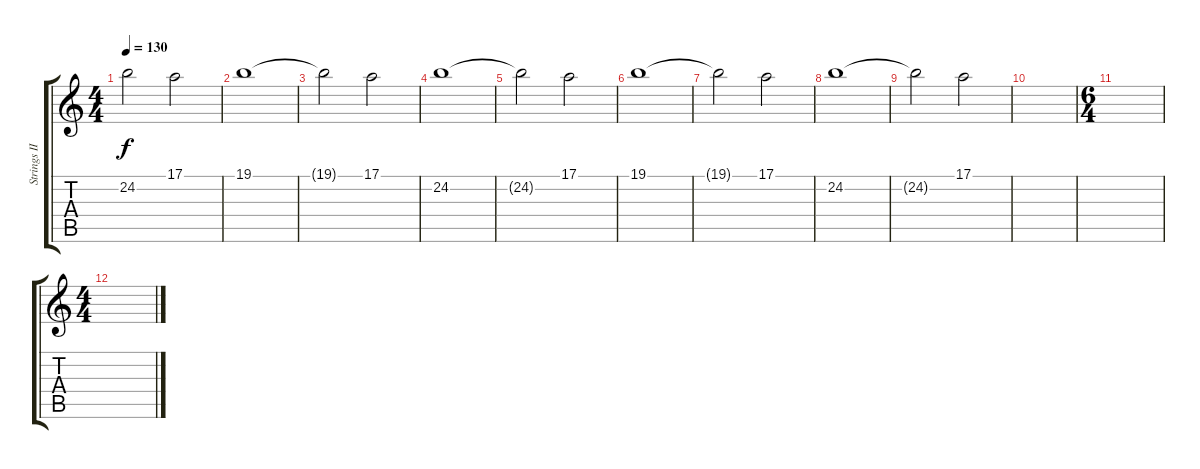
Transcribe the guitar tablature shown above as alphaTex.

\track ("Strings III" "Strings II") {instrument stringensemble1}
\staff {score tabs}
\tuning (E4 B3 G3 D3 A2 E2) {hide}
\ts (4 4)
\tempo 130
\clef g2
\ks c
24.2{t}.2{dy f} 17.1.2 |
19.1.1 |
19.1{t}.2 17.1.2 |
24.2.1 |
24.2{t}.2 17.1.2 |
19.1.1 |
19.1{t}.2 17.1.2 |
24.2.1 |
24.2{t}.2 17.1.2 |
|
\ts (6 4)
|
\ts (4 4)
